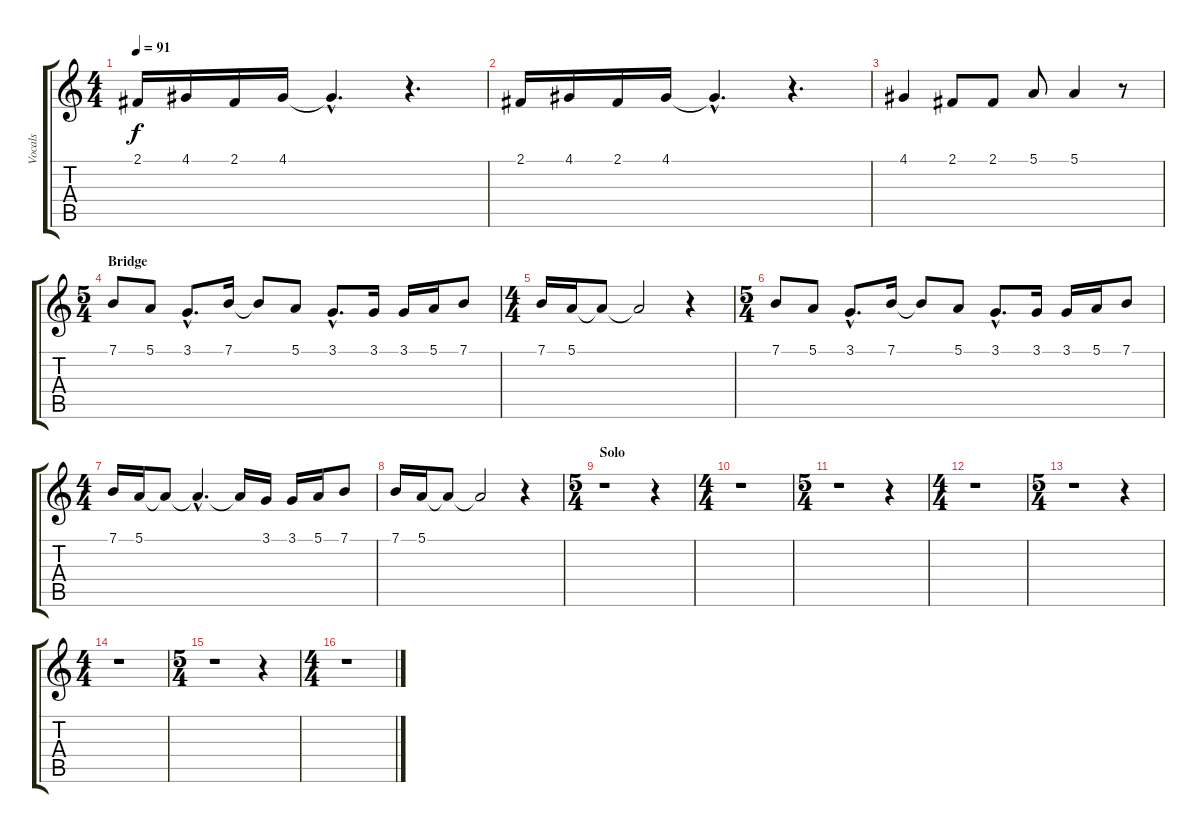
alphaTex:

\track ("Vocals" "Vocals") {instrument altosax}
\staff {score tabs}
\tuning (E4 B3 G3 D3 A2 E2) {hide}
\ts (4 4)
\tempo 91
\clef g2
\ks c
2.1.16{dy f} 4.1.16 2.1.16 4.1.16 4.1{hac t}.4{d} r.4{d} |
2.1.16 4.1.16 2.1.16 4.1.16 4.1{hac t}.4{d} r.4{d} |
4.1.4 2.1.8 2.1.8 5.1.8 5.1.4 r.8 |
\ts (5 4)
\section ("" "Bridge")
7.1.8 5.1.8 3.1{hac}.8{d} 7.1.16 7.1{t}.8 5.1.8 3.1{hac}.8{d} 3.1.16 3.1.16 5.1.16 7.1.8 |
\ts (4 4)
7.1.16 5.1.16 5.1{t}.8 5.1{t}.2 r.4 |
\ts (5 4)
7.1.8 5.1.8 3.1{hac}.8{d} 7.1.16 7.1{t}.8 5.1.8 3.1{hac}.8{d} 3.1.16 3.1.16 5.1.16 7.1.8 |
\ts (4 4)
7.1.16 5.1.16 5.1{t}.8 5.1{hac t}.4{d} 5.1{t}.16 3.1.16 3.1.16 5.1.16 7.1.8 |
7.1.16 5.1.16 5.1{t}.8 5.1{t}.2 r.4 |
\ts (5 4)
\section ("" "Solo")
r.1 r.4 |
\ts (4 4)
r.1 |
\ts (5 4)
r.1 r.4 |
\ts (4 4)
r.1 |
\ts (5 4)
r.1 r.4 |
\ts (4 4)
r.1 |
\ts (5 4)
r.1 r.4 |
\ts (4 4)
r.1
